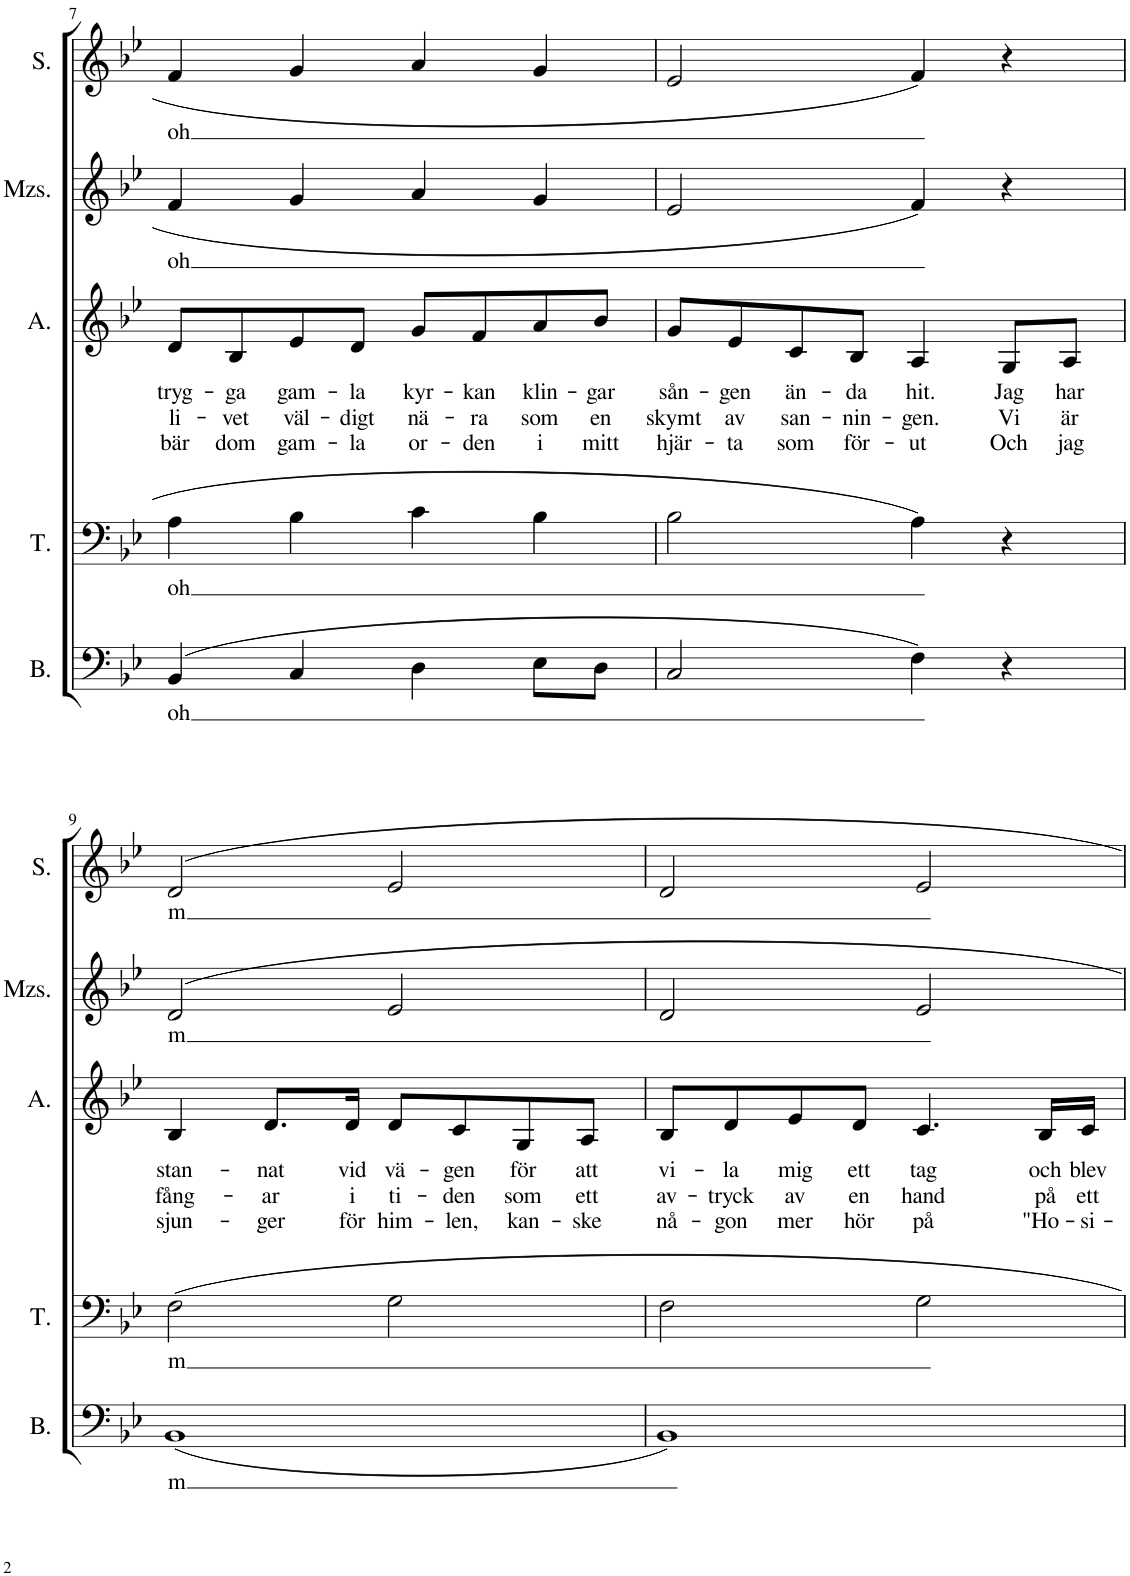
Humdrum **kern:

**kern	**text	**kern	**text	**kern	**text	**text	**text	**kern	**text	**kern	**text
*part5	*part5	*part4	*part4	*part3	*part3	*part3	*part3	*part2	*part2	*part1	*part1
*staff5	*staff5	*staff4	*staff4	*staff3	*staff3	*staff3	*staff3	*staff2	*staff2	*staff1	*staff1
*I"Bass	*	*I"Tenor	*	*I"Alto	*	*	*	*I"Mezzo-soprano	*	*I"Soprano	*
*I'B.	*	*I'T.	*	*I'A.	*	*	*	*I'Mzs.	*	*I'S.	*
!!LO:PB:g=z
*clefF4	*	*clefF4	*	*clefG2	*	*	*	*clefG2	*	*clefG2	*
*k[b-e-]	*	*k[b-e-]	*	*k[b-e-]	*	*	*	*k[b-e-]	*	*k[b-e-]	*
*M4/4	*	*M4/4	*	*M4/4	*	*	*	*M4/4	*	*M4/4	*
*met(c)	*	*met(c)	*	*met(c)	*	*	*	*met(c)	*	*met(c)	*
=7	=7	=7	=7	=7	=7	=7	=7	=7	=7	=7	=7
!	!LO:LY:b	!	!LO:LY:b	!	!LO:LY:b	!LO:LY:b	!LO:LY:b	!	!LO:LY:b	!	!LO:LY:b
(4BB-/	oh	4A\	oh	8d/L	tryg-	li-	bär	4f/	oh	4f/	oh
!	!	!	!	!	!LO:LY:b	!LO:LY:b	!LO:LY:b	!	!	!	!
.	.	.	.	8B-/	-ga	-vet	dom	.	.	.	.
!	!	!	!	!	!LO:LY:b	!LO:LY:b	!LO:LY:b	!	!	!	!
4C/	.	4B-\	.	8e-/	gam-	väl-	gam-	4g/	.	4g/	.
!	!	!	!	!	!LO:LY:b	!LO:LY:b	!LO:LY:b	!	!	!	!
.	.	.	.	8d/J	-la	-digt	-la	.	.	.	.
!	!	!	!	!	!LO:LY:b	!LO:LY:b	!LO:LY:b	!	!	!	!
4D\	.	4c\	.	8g/L	kyr-	nä-	or-	4a/	.	4a/	.
!	!	!	!	!	!LO:LY:b	!LO:LY:b	!LO:LY:b	!	!	!	!
.	.	.	.	8f/	-kan	-ra	-den	.	.	.	.
!	!	!	!	!	!LO:LY:b	!LO:LY:b	!LO:LY:b	!	!	!	!
8E-\L	.	4B-\	.	8a/	klin-	som	i	4g/	.	4g/	.
!	!	!	!	!	!LO:LY:b	!LO:LY:b	!LO:LY:b	!	!	!	!
8D\J	.	.	.	8b-/J	-gar	en	mitt	.	.	.	.
=8	=8	=8	=8	=8	=8	=8	=8	=8	=8	=8	=8
!	!	!	!	!	!LO:LY:b	!LO:LY:b	!LO:LY:b	!	!	!	!
2C/	.	2B-\	.	8g/L	sån-	skymt	hjär-	2e-/	.	2e-/	.
!	!	!	!	!	!LO:LY:b	!LO:LY:b	!LO:LY:b	!	!	!	!
.	.	.	.	8e-/	-gen	av	-ta	.	.	.	.
!	!	!	!	!	!LO:LY:b	!LO:LY:b	!LO:LY:b	!	!	!	!
.	.	.	.	8c/	än-	san-	som	.	.	.	.
!	!	!	!	!	!LO:LY:b	!LO:LY:b	!LO:LY:b	!	!	!	!
.	.	.	.	8B-/J	-da	-nin-	för-	.	.	.	.
!	!	!	!	!	!LO:LY:b	!LO:LY:b	!LO:LY:b	!	!	!	!
4F\)	.	4A\	.	4A/	hit.	-gen.	-ut	4f/	.	4f/	.
!	!	!	!	!	!LO:LY:b	!LO:LY:b	!LO:LY:b	!	!	!	!
4r	.	4r	.	8G/L	Jag	Vi	Och	4r	.	4r	.
!	!	!	!	!	!LO:LY:b	!LO:LY:b	!LO:LY:b	!	!	!	!
.	.	.	.	8A/J	har	är	jag	.	.	.	.
!!LO:LB:g=z
=9	=9	=9	=9	=9	=9	=9	=9	=9	=9	=9	=9
!	!LO:LY:b	!	!LO:LY:b	!	!LO:LY:b	!LO:LY:b	!LO:LY:b	!	!LO:LY:b	!	!LO:LY:b
(1BB-	m	2F\	m	4B-/	stan-	fång-	sjun-	2d/	m	2d/	m
!	!	!	!	!	!LO:LY:b	!LO:LY:b	!LO:LY:b	!	!	!	!
.	.	.	.	8.d/L	-nat	-ar	-ger	.	.	.	.
!	!	!	!	!	!LO:LY:b	!LO:LY:b	!LO:LY:b	!	!	!	!
.	.	.	.	16d/Jk	vid	i	för	.	.	.	.
!	!	!	!	!	!LO:LY:b	!LO:LY:b	!LO:LY:b	!	!	!	!
.	.	2G\	.	8d/L	vä-	ti-	him-	2e-/	.	2e-/	.
!	!	!	!	!	!LO:LY:b	!LO:LY:b	!LO:LY:b	!	!	!	!
.	.	.	.	8c/	-gen	-den	-len,	.	.	.	.
!	!	!	!	!	!LO:LY:b	!LO:LY:b	!LO:LY:b	!	!	!	!
.	.	.	.	8G/	för	som	kan-	.	.	.	.
!	!	!	!	!	!LO:LY:b	!LO:LY:b	!LO:LY:b	!	!	!	!
.	.	.	.	8A/J	att	ett	-ske	.	.	.	.
=10	=10	=10	=10	=10	=10	=10	=10	=10	=10	=10	=10
!	!	!	!	!	!LO:LY:b	!LO:LY:b	!LO:LY:b	!	!	!	!
1BB-)	.	2F\	.	8B-/L	vi-	av-	nå-	2d/	.	2d/	.
!	!	!	!	!	!LO:LY:b	!LO:LY:b	!LO:LY:b	!	!	!	!
.	.	.	.	8d/	-la	-tryck	-gon	.	.	.	.
!	!	!	!	!	!LO:LY:b	!LO:LY:b	!LO:LY:b	!	!	!	!
.	.	.	.	8e-/	mig	av	mer	.	.	.	.
!	!	!	!	!	!LO:LY:b	!LO:LY:b	!LO:LY:b	!	!	!	!
.	.	.	.	8d/J	ett	en	hör	.	.	.	.
!	!	!	!	!	!LO:LY:b	!LO:LY:b	!LO:LY:b	!	!	!	!
.	.	2G\	.	4.c/	tag	hand	på	2e-/	.	2e-/	.
!	!	!	!	!	!LO:LY:b	!LO:LY:b	!LO:LY:b	!	!	!	!
.	.	.	.	16B-/LL	och	på	"Ho-	.	.	.	.
!	!	!	!	!	!LO:LY:b	!LO:LY:b	!LO:LY:b	!	!	!	!
.	.	.	.	16c/JJ	blev	ett	-si-	.	.	.	.
=	=	=	=	=	=	=	=	=	=	=	=
*-	*-	*-	*-	*-	*-	*-	*-	*-	*-	*-	*-
